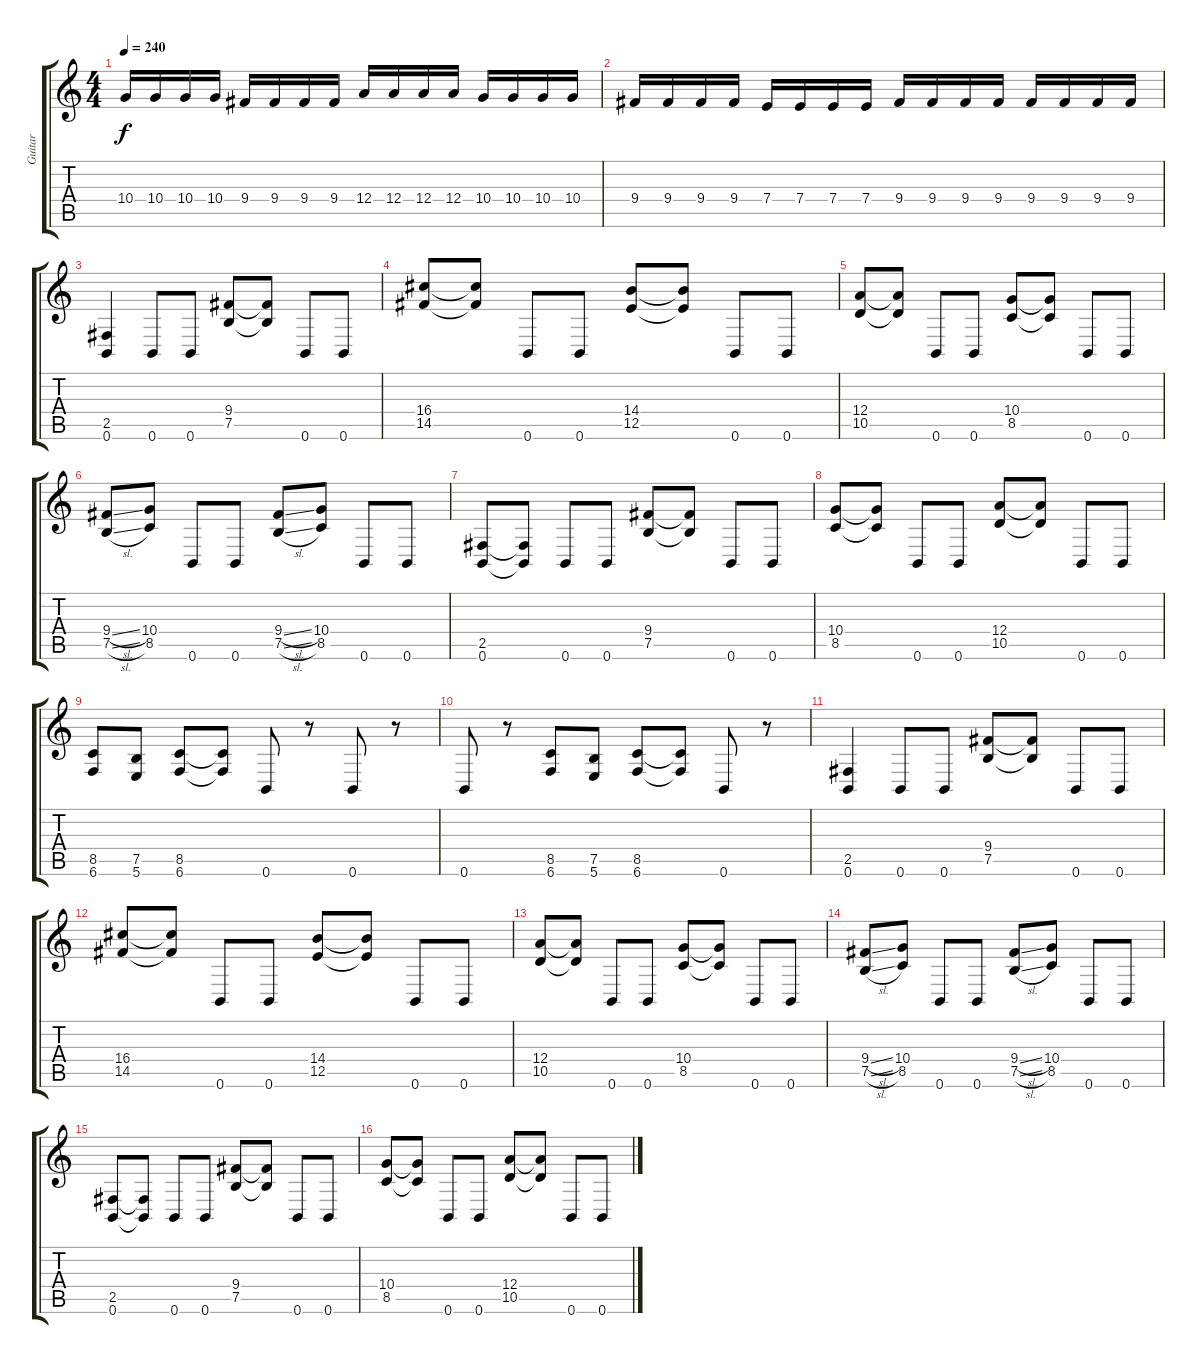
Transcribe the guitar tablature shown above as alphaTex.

\track ("Guitar" "Guitar") {instrument distortionguitar}
\staff {score tabs}
\tuning (B3 Gb3 D3 A2 E2 B1) {hide}
\ts (4 4)
\tempo 240
\clef g2
\ks c
10.4.16{dy f} 10.4.16 10.4.16 10.4.16 9.4.16 9.4.16 9.4.16 9.4.16 12.4.16 12.4.16 12.4.16 12.4.16 10.4.16 10.4.16 10.4.16 10.4.16 |
9.4.16 9.4.16 9.4.16 9.4.16 7.4.16 7.4.16 7.4.16 7.4.16 9.4.16 9.4.16 9.4.16 9.4.16 9.4.16 9.4.16 9.4.16 9.4.16 |
(2.5 0.6).4 0.6.8 0.6.8 (9.4 7.5).8 (9.4{t} 7.5{t}).8 0.6.8 0.6.8 |
(16.4 14.5).8 (16.4{t} 14.5{t}).8 0.6.8 0.6.8 (14.4 12.5).8 (14.4{t} 12.5{t}).8 0.6.8 0.6.8 |
(12.4 10.5).8 (12.4{t} 10.5{t}).8 0.6.8 0.6.8 (10.4 8.5).8 (10.4{t} 8.5{t}).8 0.6.8 0.6.8 |
(9.4{sl} 7.5{sl}).8 (10.4 8.5).8 0.6.8 0.6.8 (9.4{sl} 7.5{sl}).8 (10.4 8.5).8 0.6.8 0.6.8 |
(2.5 0.6).8 (2.5{t} 0.6{t}).8 0.6.8 0.6.8 (9.4 7.5).8 (9.4{t} 7.5{t}).8 0.6.8 0.6.8 |
(10.4 8.5).8 (10.4{t} 8.5{t}).8 0.6.8 0.6.8 (12.4 10.5).8 (12.4{t} 10.5{t}).8 0.6.8 0.6.8 |
(8.5 6.6).8 (7.5 5.6).8 (8.5 6.6).8 (8.5{t} 6.6{t}).8 0.6.8 r.8 0.6.8 r.8 |
0.6.8 r.8 (8.5 6.6).8 (7.5 5.6).8 (8.5 6.6).8 (8.5{t} 6.6{t}).8 0.6.8 r.8 |
(2.5 0.6).4 0.6.8 0.6.8 (9.4 7.5).8 (9.4{t} 7.5{t}).8 0.6.8 0.6.8 |
(16.4 14.5).8 (16.4{t} 14.5{t}).8 0.6.8 0.6.8 (14.4 12.5).8 (14.4{t} 12.5{t}).8 0.6.8 0.6.8 |
(12.4 10.5).8 (12.4{t} 10.5{t}).8 0.6.8 0.6.8 (10.4 8.5).8 (10.4{t} 8.5{t}).8 0.6.8 0.6.8 |
(9.4{sl} 7.5{sl}).8 (10.4 8.5).8 0.6.8 0.6.8 (9.4{sl} 7.5{sl}).8 (10.4 8.5).8 0.6.8 0.6.8 |
(2.5 0.6).8 (2.5{t} 0.6{t}).8 0.6.8 0.6.8 (9.4 7.5).8 (9.4{t} 7.5{t}).8 0.6.8 0.6.8 |
(10.4 8.5).8 (10.4{t} 8.5{t}).8 0.6.8 0.6.8 (12.4 10.5).8 (12.4{t} 10.5{t}).8 0.6.8 0.6.8
